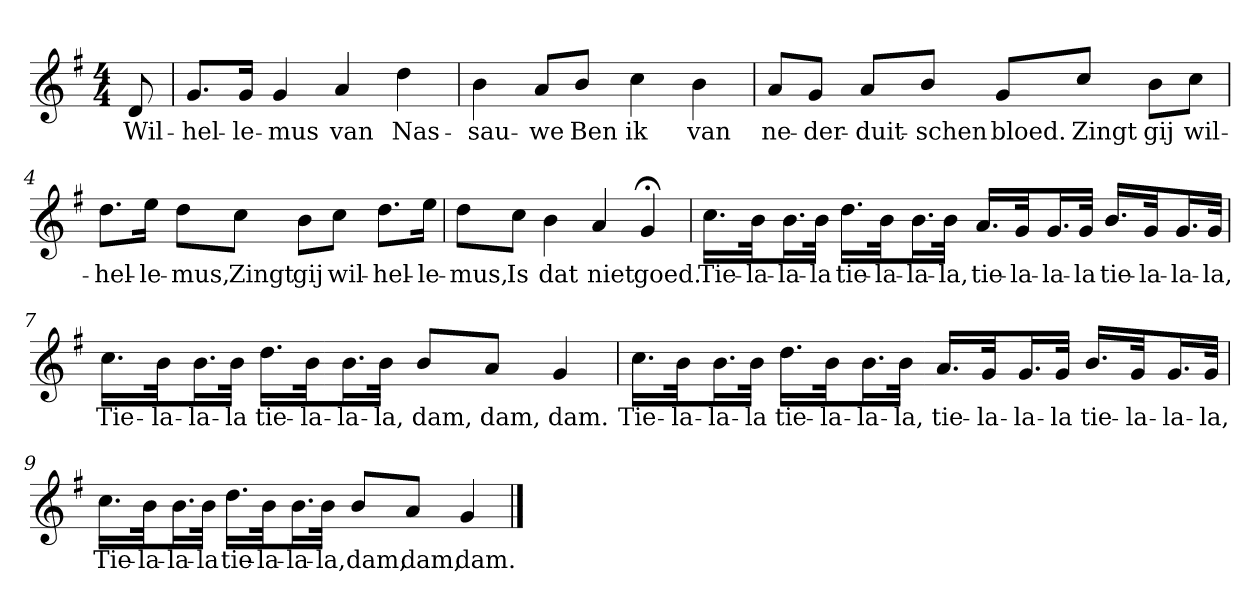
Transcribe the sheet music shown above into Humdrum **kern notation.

**kern	**text
*part1	*part1
*staff1	*staff1
*clefG2	*
*k[f#]	*
*G:	*
*M4/4	*
*MM120	*
=	=
8d	Wil-
=1	=1
8.g/L	hel-
16g/Jk	le-
4g	mus
4a	van
4dd	Nas-
=2	=2
4b	sau-
8a/L	we
8b/J	Ben
4cc	ik
4b	van
=3	=3
8a/L	ne-
8g/J	der-
8a/L	duit-
8b/J	schen
8g/L	bloed.
8cc/J	Zingt
8b\L	gij
8cc\J	wil-
=4	=4
8.dd\L	hel-
16ee\Jk	le-
8dd\L	mus,
8cc\J	Zingt
8b\L	gij
8cc\J	wil-
8.dd\L	hel-
16ee\Jk	le-
=5	=5
8dd\L	mus,
8cc\J	Is
4b	dat
4a	niet
4g;<	goed.
=6	=6
16.cc\LL	Tie-
32b\Jk	-la-
16.b\L	-la-
32b\JJk	-la
16.dd\LL	tie-
32b\Jk	-la-
16.b\L	-la-
32b\JJk	-la,
16.a/LL	tie-
32g/Jk	-la-
16.g/L	-la-
32g/JJk	-la
16.b/LL	tie-
32g/Jk	-la-
16.g/L	-la-
32g/JJk	-la,
=7	=7
16.cc\LL	Tie-
32b\Jk	-la-
16.b\L	-la-
32b\JJk	-la
16.dd\LL	tie-
32b\Jk	-la-
16.b\L	-la-
32b\JJk	-la,
8b/L	dam,
8a/J	dam,
4g	dam.
=8	=8
16.cc\LL	Tie-
32b\Jk	-la-
16.b\L	-la-
32b\JJk	-la
16.dd\LL	tie-
32b\Jk	-la-
16.b\L	-la-
32b\JJk	-la,
16.a/LL	tie-
32g/Jk	-la-
16.g/L	-la-
32g/JJk	-la
16.b/LL	tie-
32g/Jk	-la-
16.g/L	-la-
32g/JJk	-la,
=9	=9
16.cc\LL	Tie-
32b\Jk	-la-
16.b\L	-la-
32b\JJk	-la
16.dd\LL	tie-
32b\Jk	-la-
16.b\L	-la-
32b\JJk	-la,
8b/L	dam,
8a/J	dam,
4g	dam.
==	==
*-	*-
